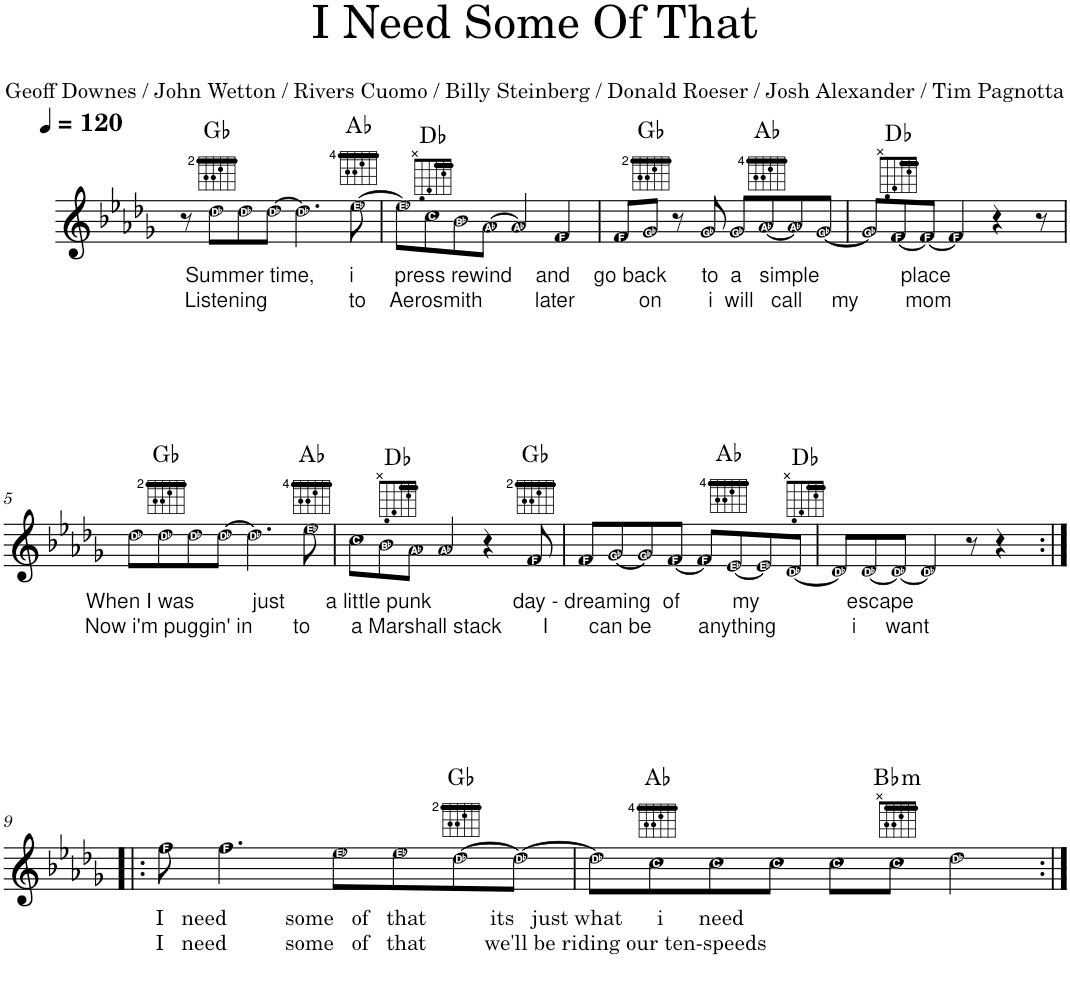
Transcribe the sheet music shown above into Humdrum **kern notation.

**kern	**harte
*part1	*part1
*staff1	*
*I"Piano	*
*I'Pno.	*
*clefG2	*
*k[b-e-a-d-g-]	*
=1	=1
8r	.
!LO:TX:b:t=Summer time,      i       press rewind    and    go back      to  a   simple              place	!
!LO:TX:b:t=Listening              to    Aerosmith         later           on        i  will   call     my        mom	!
8dd-\L	Gb:maj
8dd-\	.
[8dd-\J	.
4.dd-\]	.
[8ee-\	Ab:maj
=2	=2
8ee-\L]	.
8cc\	Db:maj
8b-\	.
[8a-\J	.
4a-/]	.
4f/	.
=3	=3
8f/L	.
8g-/J	Gb:maj
8r	.
8g-/	.
8g-/L	.
[8a-/	Ab:maj
8a-/]	.
[8g-/J	.
=4	=4
8g-/L]	.
[8f/	Db:maj
8f/J_	.
4f/]	.
4r	.
8r	.
!!LO:LB:g=z
=5	=5
!LO:TX:b:t=When I was          just       a little punk              day - dreaming  of         my               escape	!
!LO:TX:b:t=Now i'm puggin' in       to       a Marshall stack       I       can be        anything             i     want	!
8dd-\L	.
8dd-\	Gb:maj
8dd-\	.
[8dd-\J	.
4.dd-\]	.
8ee-\	Ab:maj
=6	=6
8cc\L	.
8b-\	Db:maj
8a-\J	.
4a-/	.
4r	.
8f/	Gb:maj
=7	=7
8f/L	.
[8g-/	.
8g-/]	.
[8f/J	.
8f/L]	.
[8e-/	Ab:maj
8e-/]	.
[8d-/J	Db:maj
=8	=8
8d-/L]	.
[8d-/	.
8d-/J_	.
4d-/]	.
8r	.
4r	.
!!LO:LB:g=z
=9:|!|:	=9:|!|:
!LO:TX:b:t=I   need          some   of   that           its   just what      i      need	!
!LO:TX:b:t=I   need          some   of   that          we'll be riding our ten-speeds	!
8ff\	.
4.ff\	.
8ee-\L	.
8ee-\	.
[8dd-\	Gb:maj
8dd-\J_	.
=10	=10
8dd-\L]	.
8cc\	Ab:maj
8cc\	.
8cc\J	.
8cc\L	.
!	!LO:H:kt=m
8cc\J	Bb:min
4dd-\	.
=:|!	=:|!
*-	*-
